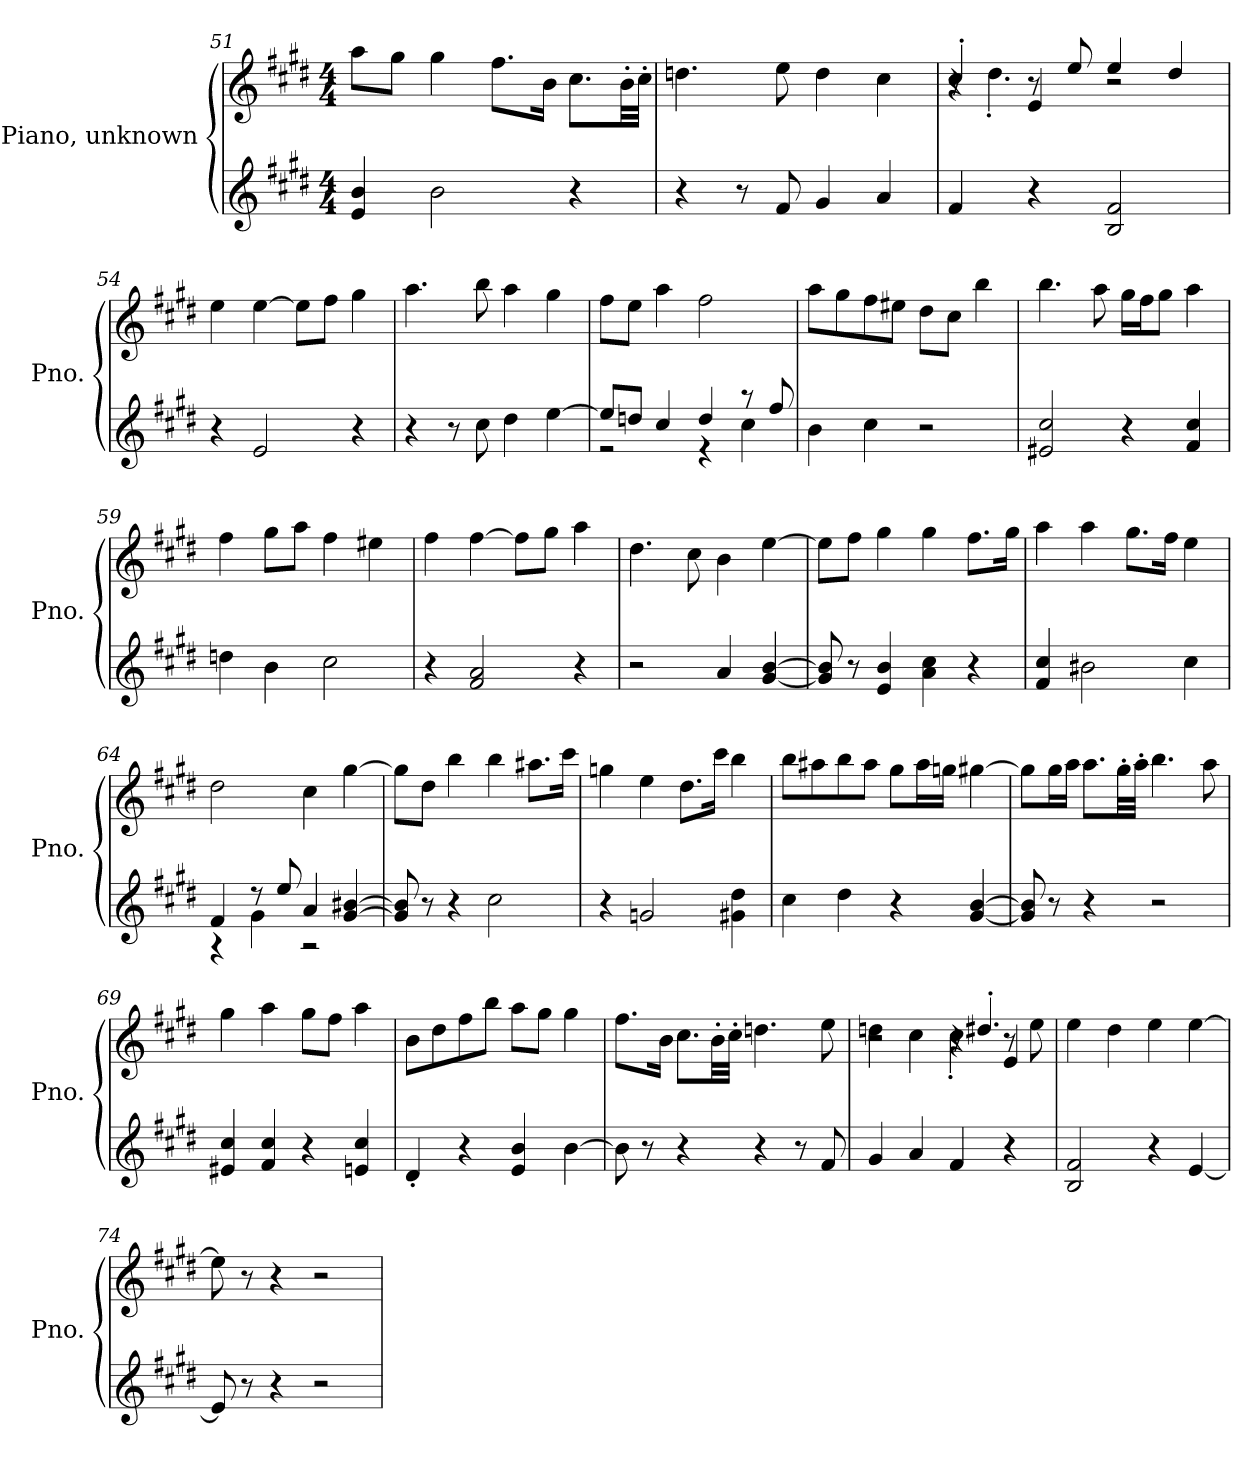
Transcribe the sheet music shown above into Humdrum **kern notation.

**kern	**kern
*part1	*part1
*staff2	*staff1
*I"Piano, unknown	*
*I'Pno.	*
*clefG2	*clefG2
*k[f#c#g#d#]	*k[f#c#g#d#]
*M4/4	*M4/4
=51	=51
4e/ 4b/	8aa\L
.	8gg#\J
2b\	4gg#\
.	8.ff#\L
.	16b\Jk
4r	8.cc#\L
.	32b'\LL
.	32cc#'\JJJ
=52	=52
4r	4.ddn\
8r	.
8f#/	8ee\
4g#/	4dd\
4a/	4cc#\
=53	=53
*	*^
*	*	*^
4f#/	4cc#'/	8r	4r
.	.	4.dd#'\	.
4r	8r	.	4e/
.	8ee/	.	.
2B/ 2f#/	4ee/	2r	2r
.	4dd#/	.	.
*	*v	*v	*v
=54	=54
4r	4ee\
2e/	[4ee\
.	8ee\L]
.	8ff#\J
4r	4gg#\
=55	=55
4r	4.aa\
8r	.
8cc#\	8bb\
4dd#\	4aa\
[4ee\	4gg#\
!!LO:LB:g=z
=56	=56
*^	*
8ee/L]	2r	8ff#\L
8ddn/J	.	8ee\J
4cc#/	.	4aa\
4dd/	4r	2ff#\
8r	4cc#\	.
8ff#/	.	.
*v	*v	*
=57	=57
4b\	8aa\L
.	8gg#\
4cc#\	8ff#\
.	8ee#X\J
2r	8dd#\L
.	8cc#\J
.	4bb\
=58	=58
2e#X/ 2cc#/	4.bb\
.	8aa\
4r	16gg#\LL
.	16ff#\J
.	8gg#\J
4f#/ 4cc#/	4aa\
=59	=59
4ddn\	4ff#\
4b\	8gg#\L
.	8aa\J
2cc#\	4ff#\
.	4ee#X\
=60	=60
4r	4ff#\
2f#/ 2a/	[4ff#\
.	8ff#\L]
.	8gg#\J
4r	4aa\
=61	=61
2r	4.dd#\
.	8cc#\
4a/	4b\
[4g#/ [4b/	[4ee\
!!LO:LB:g=z
=62	=62
8g#/] 8b/]	8ee\L]
8r	8ff#\J
4e/ 4b/	4gg#\
4a\ 4cc#\	4gg#\
4r	8.ff#\L
.	16gg#\Jk
=63	=63
4f#/ 4cc#/	4aa\
2b#X\	4aa\
.	8.gg#\L
.	16ff#\Jk
4cc#\	4ee\
=64	=64
*^	*
4f#/	4r	2dd#\
8r	4g#\	.
8ee/	.	.
4a/	2r	4cc#\
[4g#/ [4b#X/	.	[4gg#\
*v	*v	*
=65	=65
8g#/] 8b#/]	8gg#\L]
8r	8dd#\J
4r	4bb\
2cc#\	4bb\
.	8.aa#X\L
.	16ccc#\Jk
=66	=66
4r	4ggn\
2gn/	4ee\
.	8.dd#\L
.	16ccc#\Jk
4g#X\ 4dd#\	4bb\
!!LO:PB:g=z
=67	=67
4cc#\	8bb\L
.	8aa#X\
4dd#\	8bb\
.	8aa#\J
4r	8gg#\L
.	16aa#\L
.	16ggn\JJ
[4g#/ [4b/	[4gg#X\
=68	=68
8g#/] 8b/]	8gg#\L]
8r	16gg#\L
.	16aa\JJ
4r	8.aa\L
.	32gg#'\LL
.	32aa'\JJJ
2r	4.bb\
.	8aa\
=69	=69
4e#X/ 4cc#/	4gg#\
4f#/ 4cc#/	4aa\
4r	8gg#\L
.	8ff#\J
4en/ 4cc#/	4aa\
=70	=70
4d#'/	8b\L
.	8dd#\
4r	8ff#\
.	8bb\J
4e/ 4b/	8aa\L
.	8gg#\J
[4b\	4gg#\
!!LO:LB:g=z
=71	=71
8b\]	8.ff#\L
8r	.
.	16b\Jk
4r	8.cc#\L
.	32b'\LL
.	32cc#'\JJJ
4r	4.ddn\
8r	.
8f#/	8ee\
=72	=72
*	*^
*	*	*^
4g#/	2r	4ddn\	2r
4a/	.	4cc#\	.
4f#/	8r	4cc#'\	4r
.	4.dd#X'/	.	.
4r	.	8r	4e/
.	.	8ee\	.
*	*v	*v	*v
=73	=73
2B/ 2f#/	4ee\
.	4dd#\
4r	4ee\
[4e/	[4ee\
=74	=74
8e/]	8ee\]
8r	8r
4r	4r
2r	2r
=	=
*-	*-
